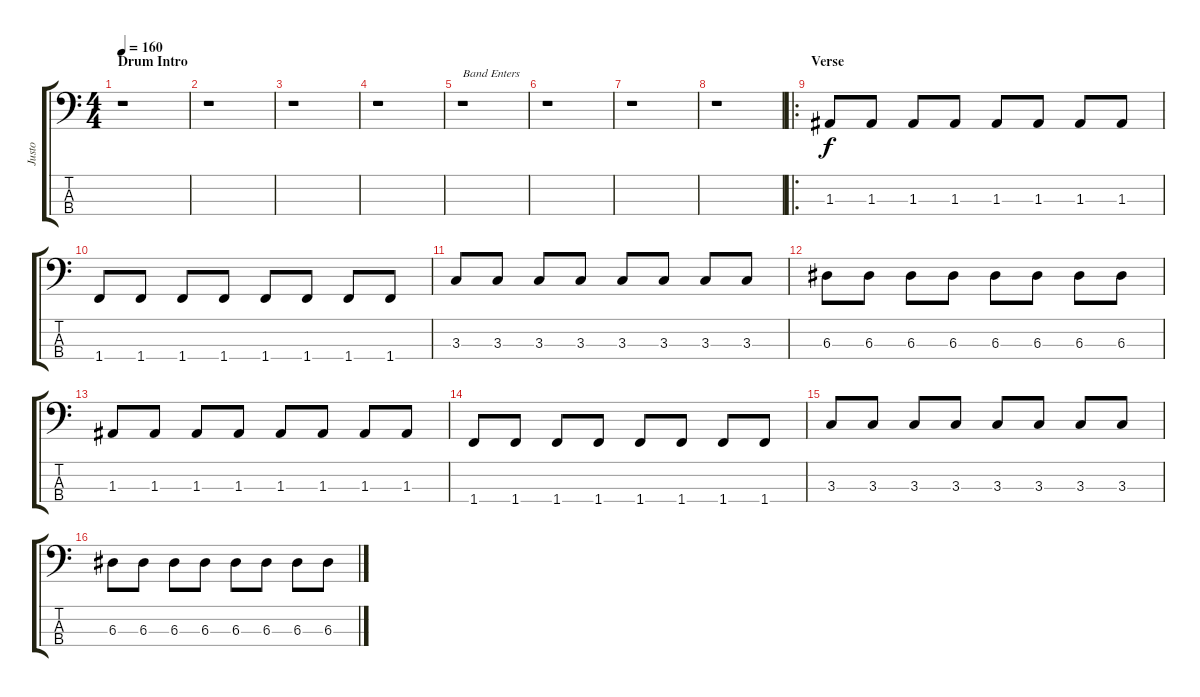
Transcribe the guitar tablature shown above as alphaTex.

\track ("Justo" "Justo") {instrument electricbasspick}
\staff {score tabs}
\tuning (G2 D2 A1 E1) {hide}
\ts (4 4)
\section ("" "Drum Intro")
\tempo 160
\clef f4
\ks c
r.1{dy f instrument electricbasspick} |
r.1 |
r.1 |
r.1 |
r.1{txt "Band Enters"} |
r.1 |
r.1 |
r.1 |
\ro
\section ("" "Verse")
1.3.8 1.3.8 1.3.8 1.3.8 1.3.8 1.3.8 1.3.8 1.3.8 |
1.4.8 1.4.8 1.4.8 1.4.8 1.4.8 1.4.8 1.4.8 1.4.8 |
3.3.8 3.3.8 3.3.8 3.3.8 3.3.8 3.3.8 3.3.8 3.3.8 |
6.3.8 6.3.8 6.3.8 6.3.8 6.3.8 6.3.8 6.3.8 6.3.8 |
1.3.8 1.3.8 1.3.8 1.3.8 1.3.8 1.3.8 1.3.8 1.3.8 |
1.4.8 1.4.8 1.4.8 1.4.8 1.4.8 1.4.8 1.4.8 1.4.8 |
3.3.8 3.3.8 3.3.8 3.3.8 3.3.8 3.3.8 3.3.8 3.3.8 |
6.3.8 6.3.8 6.3.8 6.3.8 6.3.8 6.3.8 6.3.8 6.3.8
